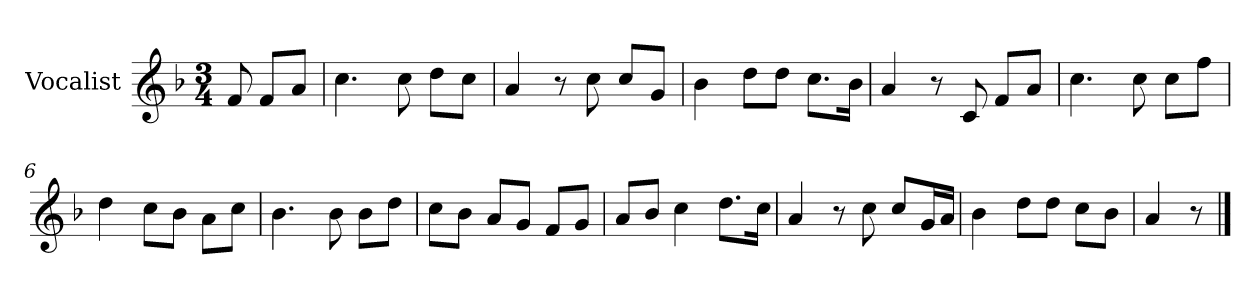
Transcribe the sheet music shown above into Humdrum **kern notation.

**kern
*part1
*staff1
*I"Vocalist
*k[b-]
*F:
*M3/4
=
8f
8fL
8aJ
=1
4.cc
8cc
8ddL
8ccJ
=2
4a
8r
8cc
8ccL
8gJ
=3
4b-
8ddL
8ddJ
8.ccL
16b-Jk
=4
4a
8r
8c
8fL
8aJ
=5
4.cc
8cc
8ccL
8ffJ
=6
4dd
8ccL
8b-J
8aL
8ccJ
=7
4.b-
8b-
8b-L
8ddJ
=8
8ccL
8b-J
8aL
8gJ
8fL
8gJ
=9
8aL
8b-J
4cc
8.ddL
16ccJk
=10
4a
8r
8cc
8ccL
16gL
16aJJ
=11
4b-
8ddL
8ddJ
8ccL
8b-J
=12
4a
8r
==
*-
